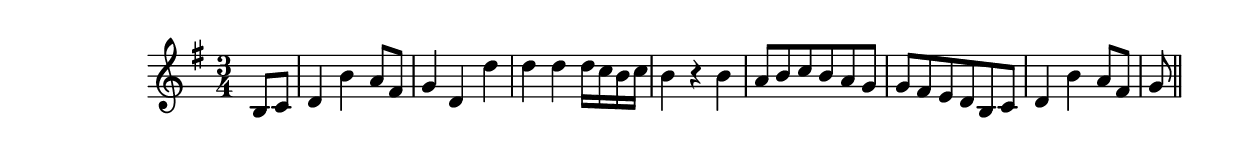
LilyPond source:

\version "2.19.49"
%{\header {
  title = "menuet Oxford symphony"
  composer = "Haydn"
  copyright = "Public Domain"
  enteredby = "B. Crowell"
}%}
\score{{\key g \major
    \time 3/4
    %{\tempo 4=110
    %}\relative b {
\partial 4
b8 c | d4 b' a8 fis | g4 d d' | d4 d d16 c b c | b4 r b | a8 b c b a g | g8 fis e d b c | d4 b' a8 fis | g \bar "||"
}
}}